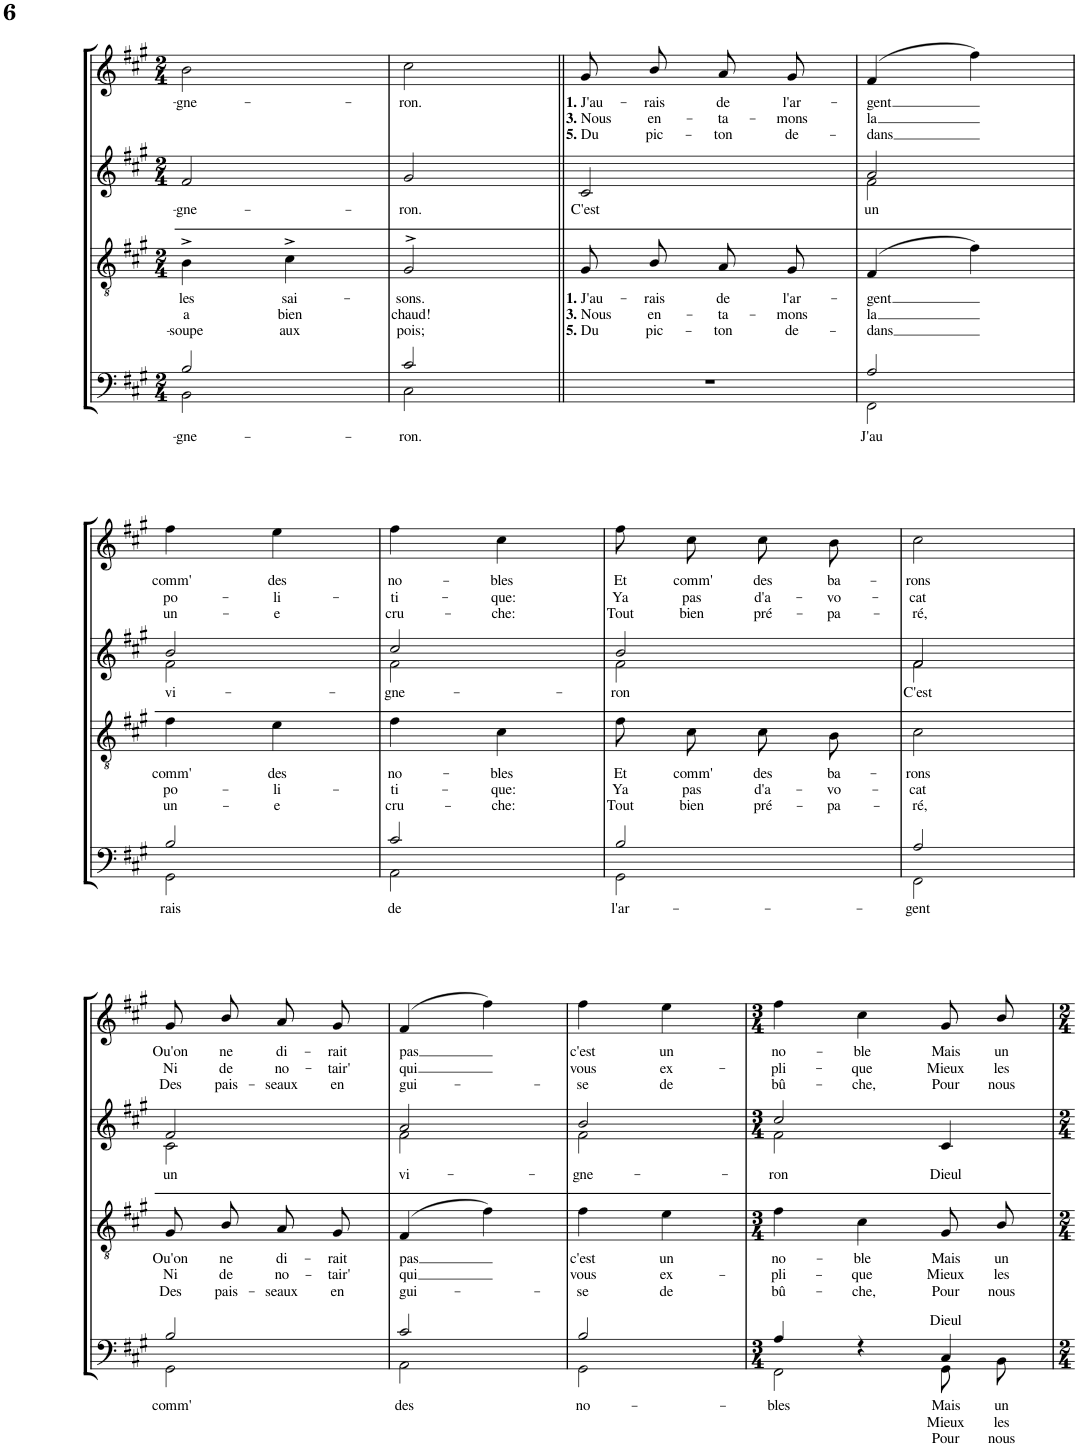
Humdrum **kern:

**kern	**text	**text	**text	**kern	**text	**text	**text	**kern	**text	**kern	**text	**text	**text	**kern
*part5	*part5	*part5	*part5	*part4	*part4	*part4	*part4	*part3	*part3	*part2	*part2	*part2	*part2	*part1
*staff5	*staff5	*staff5	*staff5	*staff4	*staff4	*staff4	*staff4	*staff3	*staff3	*staff2	*staff2	*staff2	*staff2	*staff1
*I"BASSES	*	*	*	*I"TÉNORS	*	*	*	*I"CONTRALTOS	*	*I"SOPRANOS	*	*	*	*I"Soprano solo
!!LO:PB:g=z
*clefF4	*	*	*	*clefGv2	*	*	*	*clefG2	*	*clefG2	*	*	*	*clefG2
*k[f#c#g#]	*	*	*	*k[f#c#g#]	*	*	*	*k[f#c#g#]	*	*k[f#c#g#]	*	*	*	*k[f#c#g#]
*M2/4	*	*	*	*M2/4	*	*	*	*M2/4	*	*M2/4	*	*	*	*M2/4
=9	=9	=9	=9	=9	=9	=9	=9	=9	=9	=9	=9	=9	=9	=9
!	!LO:LY:b	!	!	!	!LO:LY:b	!LO:LY:b	!LO:LY:b	!	!LO:LY:b	!	!LO:LY:b	!	!	!
*^	*	*	*	*	*	*	*	*	*	*	*	*	*	*
2B/	2BB\	-gne-	.	.	4B^\	les	a	-soupe	2f#/	-gne-	2b\	-gne-	.	.	2r
!	!	!	!	!	!	!LO:LY:b	!LO:LY:b	!LO:LY:b	!	!	!	!	!	!	!
.	.	.	.	.	4c#^\	sai-	bien	aux	.	.	.	.	.	.	.
=10	=10	=10	=10	=10	=10	=10	=10	=10	=10	=10	=10	=10	=10	=10	=10
!	!	!LO:LY:b	!	!	!	!LO:LY:b	!LO:LY:b	!LO:LY:b	!	!LO:LY:b	!	!LO:LY:b	!	!	!
2c#/	2C#\	-ron.	.	.	2G#^>/	-sons.	chaud!	pois;	2g#/	-ron.	2cc#\	-ron.	.	.	2r
=11||	=11||	=11||	=11||	=11||	=11||	=11||	=11||	=11||	=11||	=11||	=11||	=11||	=11||	=11||	=11||
!	!	!	!	!	!	!LO:LY:b	!LO:LY:b	!LO:LY:b	!	!LO:LY:b	!	!LO:LY:b	!LO:LY:b	!LO:LY:b	!
*v	*v	*	*	*	*	*	*	*	*	*	*	*	*	*	*
2r	.	.	.	8G#/L	1. J'au	3. Nous	5. Du	2c#/	C'est	8g#/L	1. J'au	3. Nous	5. Du	2r
!	!	!	!	!	!LO:LY:b	!LO:LY:b	!LO:LY:b	!	!	!	!LO:LY:b	!LO:LY:b	!LO:LY:b	!
.	.	.	.	8B/J	-rais	en-	pic-	.	.	8b/J	-rais	en-	pic-	.
!	!	!	!	!	!LO:LY:b	!LO:LY:b	!LO:LY:b	!	!	!	!LO:LY:b	!LO:LY:b	!LO:LY:b	!
.	.	.	.	8A/L	de	-ta-	-ton	.	.	8a/L	de	-ta-	-ton	.
!	!	!	!	!	!LO:LY:b	!LO:LY:b	!LO:LY:b	!	!	!	!LO:LY:b	!LO:LY:b	!LO:LY:b	!
.	.	.	.	8G#/J	l'ar-	-mons	de-	.	.	8g#/J	l'ar-	-mons	de-	.
=12	=12	=12	=12	=12	=12	=12	=12	=12	=12	=12	=12	=12	=12	=12
!	!LO:LY:b	!	!	!	!LO:LY:b	!LO:LY:b	!LO:LY:b	!	!LO:LY:b	!	!LO:LY:b	!LO:LY:b	!LO:LY:b	!
*^	*	*	*	*	*	*	*	*^	*	*	*	*	*	*
2A/	2FF#\	J'au	.	.	(4F#/	-gent	la	-dans	2a/	2f#\	un	(4f#/	-gent	la	-dans	2r
.	.	.	.	.	4f#\)	.	.	.	.	.	.	4ff#\)	.	.	.	.
!!LO:LB:g=z
=13	=13	=13	=13	=13	=13	=13	=13	=13	=13	=13	=13	=13	=13	=13	=13	=13
!	!	!LO:LY:b	!	!	!	!LO:LY:b	!LO:LY:b	!LO:LY:b	!	!	!LO:LY:b	!	!LO:LY:b	!LO:LY:b	!LO:LY:b	!
2B/	2GG#\	-rais	.	.	4f#\	comm'	po-	un-	2b/	2f#\	vi-	4ff#\	comm'	po-	un-	2r
!	!	!	!	!	!	!LO:LY:b	!LO:LY:b	!LO:LY:b	!	!	!	!	!LO:LY:b	!LO:LY:b	!LO:LY:b	!
.	.	.	.	.	4e\	des	-li-	-e	.	.	.	4ee\	des	-li-	-e	.
=14	=14	=14	=14	=14	=14	=14	=14	=14	=14	=14	=14	=14	=14	=14	=14	=14
!	!	!LO:LY:b	!	!	!	!LO:LY:b	!LO:LY:b	!LO:LY:b	!	!	!LO:LY:b	!	!LO:LY:b	!LO:LY:b	!LO:LY:b	!
2c#/	2AA\	de	.	.	4f#\	no-	-ti-	cru-	2cc#/	2f#\	-gne-	4ff#\	no-	-ti-	cru-	2r
!	!	!	!	!	!	!LO:LY:b	!LO:LY:b	!LO:LY:b	!	!	!	!	!LO:LY:b	!LO:LY:b	!LO:LY:b	!
.	.	.	.	.	4c#\	-bles	-que:	-che:	.	.	.	4cc#\	-bles	-que:	-che:	.
=15	=15	=15	=15	=15	=15	=15	=15	=15	=15	=15	=15	=15	=15	=15	=15	=15
!	!	!LO:LY:b	!	!	!	!LO:LY:b	!LO:LY:b	!LO:LY:b	!	!	!LO:LY:b	!	!LO:LY:b	!LO:LY:b	!LO:LY:b	!
2B/	2GG#\	l'ar-	.	.	8f#\L	Et	Ya	Tout	2b/	2f#\	-ron	8ff#\L	Et	Ya	Tout	2r
!	!	!	!	!	!	!LO:LY:b	!LO:LY:b	!LO:LY:b	!	!	!	!	!LO:LY:b	!LO:LY:b	!LO:LY:b	!
.	.	.	.	.	8c#\J	comm'	pas	bien	.	.	.	8cc#\J	comm'	pas	bien	.
!	!	!	!	!	!	!LO:LY:b	!LO:LY:b	!LO:LY:b	!	!	!	!	!LO:LY:b	!LO:LY:b	!LO:LY:b	!
.	.	.	.	.	8c#\L	des	d'a-	pré-	.	.	.	8cc#\L	des	d'a-	pré-	.
!	!	!	!	!	!	!LO:LY:b	!LO:LY:b	!LO:LY:b	!	!	!	!	!LO:LY:b	!LO:LY:b	!LO:LY:b	!
.	.	.	.	.	8B\J	ba-	-vo-	-pa-	.	.	.	8b\J	ba-	-vo-	-pa-	.
=16	=16	=16	=16	=16	=16	=16	=16	=16	=16	=16	=16	=16	=16	=16	=16	=16
!	!	!LO:LY:b	!	!	!	!LO:LY:b	!LO:LY:b	!LO:LY:b	!	!	!LO:LY:b	!	!LO:LY:b	!LO:LY:b	!LO:LY:b	!
2A/	2FF#\	-gent	.	.	2c#\	-rons	-cat	-ré,	2f#/	2f#\	C'est	2cc#\	-rons	-cat	-ré,	2r
!!LO:LB:g=z
=17	=17	=17	=17	=17	=17	=17	=17	=17	=17	=17	=17	=17	=17	=17	=17	=17
!	!	!LO:LY:b	!	!	!	!LO:LY:b	!LO:LY:b	!LO:LY:b	!	!	!LO:LY:b	!	!LO:LY:b	!LO:LY:b	!LO:LY:b	!
2B/	2GG#\	comm'	.	.	8G#/L	Ou'on	Ni	Des	2f#/	2c#\	un	8g#/L	Ou'on	Ni	Des	2r
!	!	!	!	!	!	!LO:LY:b	!LO:LY:b	!LO:LY:b	!	!	!	!	!LO:LY:b	!LO:LY:b	!LO:LY:b	!
.	.	.	.	.	8B/J	ne	de	pais-	.	.	.	8b/J	ne	de	pais-	.
!	!	!	!	!	!	!LO:LY:b	!LO:LY:b	!LO:LY:b	!	!	!	!	!LO:LY:b	!LO:LY:b	!LO:LY:b	!
.	.	.	.	.	8A/L	di-	no-	-seaux	.	.	.	8a/L	di-	no-	-seaux	.
!	!	!	!	!	!	!LO:LY:b	!LO:LY:b	!LO:LY:b	!	!	!	!	!LO:LY:b	!LO:LY:b	!LO:LY:b	!
.	.	.	.	.	8G#/J	-rait	-tair'	en	.	.	.	8g#/J	-rait	-tair'	en	.
=18	=18	=18	=18	=18	=18	=18	=18	=18	=18	=18	=18	=18	=18	=18	=18	=18
!	!	!LO:LY:b	!	!	!	!LO:LY:b	!LO:LY:b	!LO:LY:b	!	!	!LO:LY:b	!	!LO:LY:b	!LO:LY:b	!LO:LY:b	!
2c#/	2AA\	des	.	.	(4F#/	pas	-qui	gui-	2a/	2f#\	vi-	(4f#/	pas	-qui	gui-	2r
.	.	.	.	.	4f#\)	.	.	.	.	.	.	4ff#\)	.	.	.	.
=19	=19	=19	=19	=19	=19	=19	=19	=19	=19	=19	=19	=19	=19	=19	=19	=19
!	!	!LO:LY:b	!	!	!	!LO:LY:b	!LO:LY:b	!LO:LY:b	!	!	!LO:LY:b	!	!LO:LY:b	!LO:LY:b	!LO:LY:b	!
2B/	2GG#\	no-	.	.	4f#\	c'est	vous	-se	2b/	2f#\	-gne-	4ff#\	c'est	vous	-se	2r
!	!	!	!	!	!	!LO:LY:b	!LO:LY:b	!LO:LY:b	!	!	!	!	!LO:LY:b	!LO:LY:b	!LO:LY:b	!
.	.	.	.	.	4e\	un	ex-	de	.	.	.	4ee\	un	ex-	de	.
=20	=20	=20	=20	=20	=20	=20	=20	=20	=20	=20	=20	=20	=20	=20	=20	=20
*M3/4	*	*	*	*	*M3/4	*	*	*	*M3/4	*	*	*M3/4	*	*	*	*M3/4
!	!	!LO:LY:b	!	!	!	!LO:LY:b	!LO:LY:b	!LO:LY:b	!	!	!LO:LY:b	!	!LO:LY:b	!LO:LY:b	!LO:LY:b	!
4A/	2FF#\	-bles	.	.	4f#\	no-	-pli-	bû-	2cc#/	2f#\	-ron	4ff#\	no-	-pli-	bû-	2.r
!	!	!	!	!	!	!LO:LY:b	!LO:LY:b	!LO:LY:b	!	!	!	!	!LO:LY:b	!LO:LY:b	!LO:LY:b	!
4r	.	.	.	.	4c#\	-ble	-que	-che,	.	.	.	4cc#\	-ble	-que	-che,	.
!	!	!LO:LY:a	!	!	!	!	!	!	!	!	!	!	!	!	!	!
!	!	!LO:LY:b	!LO:LY:b	!LO:LY:b	!	!LO:LY:b	!LO:LY:b	!LO:LY:b	!	!	!LO:LY:b	!	!LO:LY:b	!LO:LY:b	!LO:LY:b	!
4C#/	8GG#\L	Mais	Mieux	Pour	8G#/L	Mais	Mieux	Pour	4c#/	4ryy	Dieul	8g#/L	Mais	Mieux	Pour	.
!	!	!LO:LY:b	!LO:LY:b	!LO:LY:b	!	!LO:LY:b	!LO:LY:b	!LO:LY:b	!	!	!	!	!LO:LY:b	!LO:LY:b	!LO:LY:b	!
.	8BB\J	un	les	nous	8B/J	un	les	nous	.	.	.	8b/J	un	les	nous	.
*v	*v	*	*	*	*	*	*	*	*v	*v	*	*	*	*	*	*
=	=	=	=	=	=	=	=	=	=	=	=	=	=	=
*-	*-	*-	*-	*-	*-	*-	*-	*-	*-	*-	*-	*-	*-	*-
